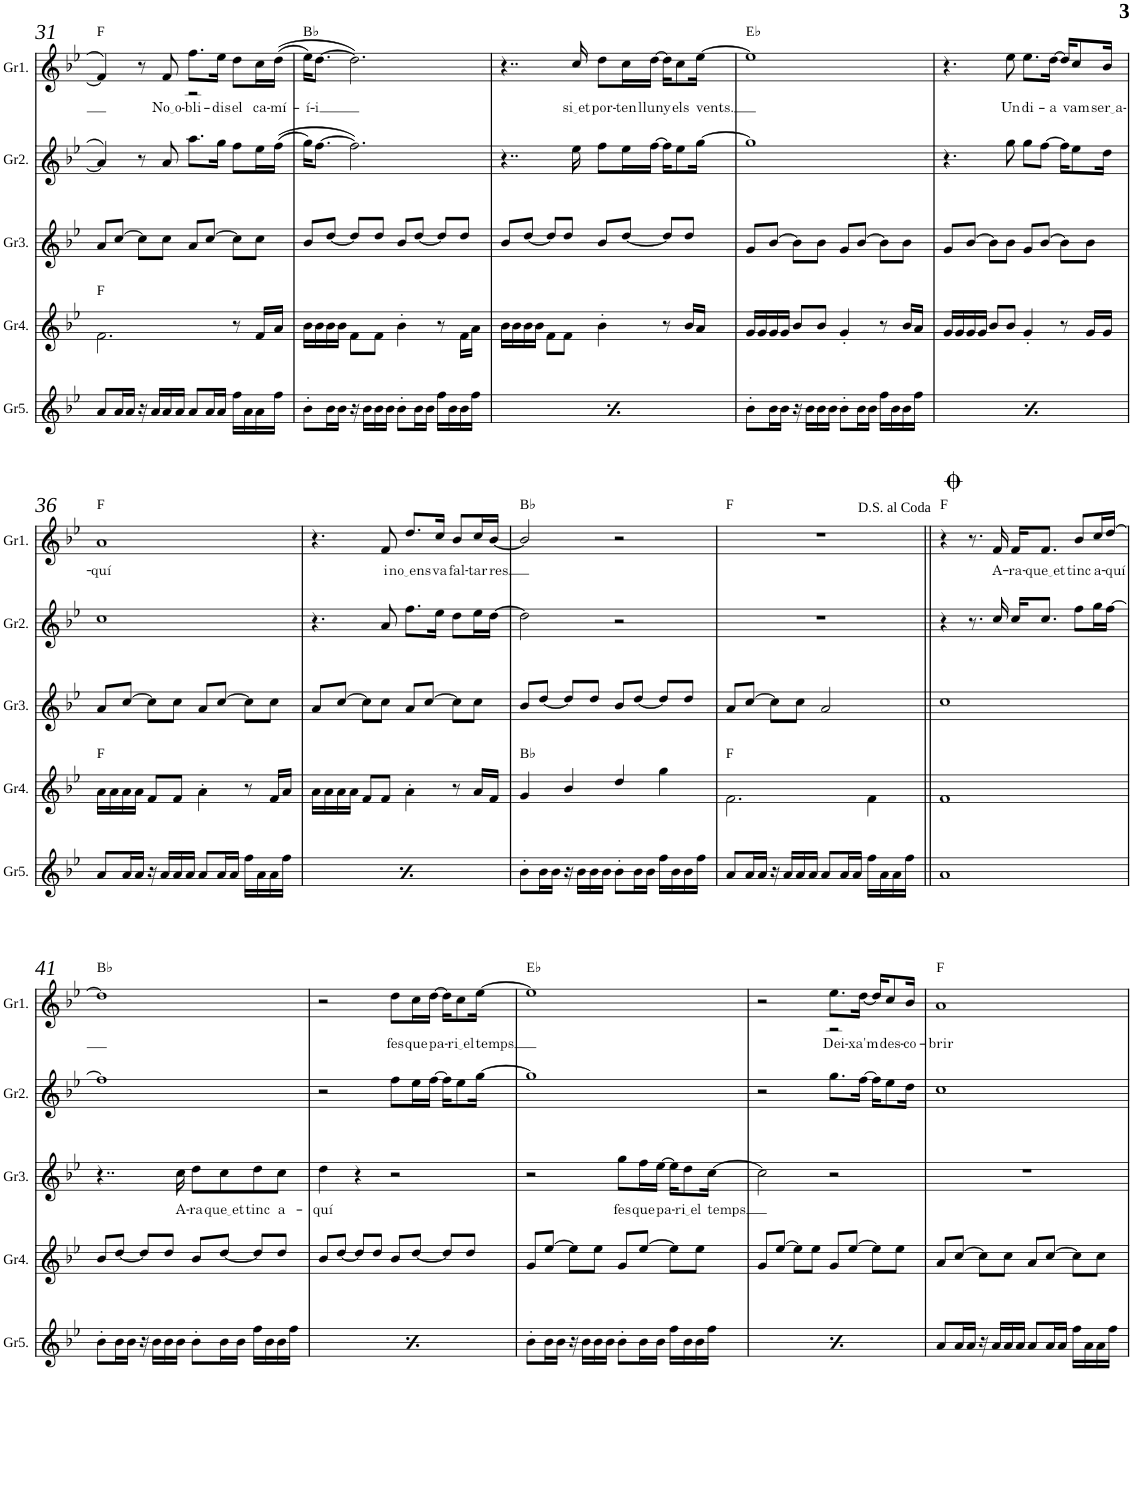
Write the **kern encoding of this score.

**kern	**kern	**harte	**kern	**text	**kern	**kern	**text	**harte
*part5	*part4	*part4	*part3	*part3	*part2	*part1	*part1	*part1
*staff5	*staff4	*	*staff3	*staff3	*staff2	*staff1	*staff1	*
*I"Gralla5	*I"Gralla4	*	*I"Gralla3	*	*I"Gralla2	*I"Gralla1	*	*
*I'Gr5.	*I'Gr4.	*	*I'Gr3.	*	*I'Gr2.	*I'Gr1.	*	*
!!LO:PB:g=z
*clefG2	*clefG2	*	*clefG2	*	*clefG2	*clefG2	*	*
*k[b-e-]	*k[b-e-]	*	*k[b-e-]	*	*k[b-e-]	*k[b-e-]	*	*
*B-:	*B-:	*	*B-:	*	*B-:	*B-:	*	*
*M4/4	*M4/4	*	*M4/4	*	*M4/4	*M4/4	*	*
=31	=31	=31	=31	=31	=31	=31	=31	=31
*	*	*	*	*	*	*^	*	*
8a/L	2.f\	F:maj	8a/L	.	4a/]	4f/]	2ryy	.	F:maj
16a/L	.	.	[8cc/J	.	.	.	.	.	.
16a/JJ	.	.	.	.	.	.	.	.	.
16r	.	.	8cc\L]	.	8r	8r	.	.	.
16a/LL	.	.	.	.	.	.	.	.	.
!	!	!	!	!	!	!	!	!LO:LY:b	!
16a/	.	.	8cc\J	.	8a/	8f/	.	No o	.
16a/JJ	.	.	.	.	.	.	.	.	.
!	!	!	!	!	!	!	!	!LO:LY:b	!
8a/L	.	.	8a/L	.	8.aa\L	8.ff\L	2r	-bli-	.
16a/L	.	.	[8cc/J	.	.	.	.	.	.
!	!	!	!	!	!	!	!	!LO:LY:b	!
16a/JJ	.	.	.	.	16gg\Jk	16ee-\Jk	.	-dis	.
!	!	!	!	!	!	!	!	!LO:LY:b	!
16ff\LL	8r	.	8cc\L]	.	8ff\L	8dd\L	.	el	.
16a\	.	.	.	.	.	.	.	.	.
!	!	!	!	!	!	!	!	!LO:LY:b	!
16a\	16f/LL	.	8cc\J	.	16ee-\L	16cc\L	.	ca-	.
!	!	!	!	!	!	!	!	!LO:LY:b	!
16ff\JJ	16a/JJ	.	.	.	((16ff\JJ	((16dd\JJ	.	-mí-	.
*	*	*	*	*	*	*v	*v	*	*
=32	=32	=32	=32	=32	=32	=32	=32	=32
!	!	!	!	!	!	!	!LO:LY:b	!
8b-'\L	16b-\LL	.	8b-/L	.	16gg\KL)	16ee-\KL)	-í-	Bb:maj
!	!	!	!	!	!	!	!LO:LY:b	!
.	16b-\	.	.	.	[8.ff\J	[8.dd\J	-i	.
16b-\L	16b-\	.	[8dd/J	.	.	.	.	.
16b-\JJ	16b-\JJ	.	.	.	.	.	.	.
16r	8f\L	.	8dd/L]	.	2.ff\])	2.dd\])	.	.
16b-\LL	.	.	.	.	.	.	.	.
16b-\	8f\J	.	8dd/J	.	.	.	.	.
16b-\JJ	.	.	.	.	.	.	.	.
8b-'\L	4b-'\	.	8b-/L	.	.	.	.	.
16b-\L	.	.	[8dd/J	.	.	.	.	.
16b-\JJ	.	.	.	.	.	.	.	.
16ff\LL	8r	.	8dd/L]	.	.	.	.	.
16b-\	.	.	.	.	.	.	.	.
16b-\	16f\LL	.	8dd/J	.	.	.	.	.
16ff\JJ	16a\JJ	.	.	.	.	.	.	.
=33	=33	=33	=33	=33	=33	=33	=33	=33
8b-'\L	16b-\LL	.	8b-/L	.	4..r	4..r	.	.
.	16b-\	.	.	.	.	.	.	.
16b-\L	16b-\	.	[8dd/J	.	.	.	.	.
16b-\JJ	16b-\JJ	.	.	.	.	.	.	.
16r	8f\L	.	8dd/L]	.	.	.	.	.
16b-\LL	.	.	.	.	.	.	.	.
16b-\	8f\J	.	8dd/J	.	.	.	.	.
!	!	!	!	!	!	!	!LO:LY:b	!
16b-\JJ	.	.	.	.	16ee-\	16cc/	si et	.
!	!	!	!	!	!	!	!LO:LY:b	!
8b-'\L	4b-'\	.	8b-/L	.	8ff\L	8dd\L	por-	.
!	!	!	!	!	!	!	!LO:LY:b	!
16b-\L	.	.	[8dd/J	.	16ee-\L	16cc\L	-ten	.
!	!	!	!	!	!	!	!LO:LY:b	!
16b-\JJ	.	.	.	.	[16ff\JJ	[16dd\JJ	lluny	.
16ff\LL	8r	.	8dd/L]	.	16ff\KL]	16dd\KL]	.	.
!	!	!	!	!	!	!	!LO:LY:b	!
16b-\	.	.	.	.	8ee-\	8cc\	els	.
16b-\	16b-/LL	.	8dd/J	.	.	.	.	.
!	!	!	!	!	!	!	!LO:LY:b	!
16ff\JJ	16a/JJ	.	.	.	[16gg\Jk	[16ee-\Jk	vents.	.
=34	=34	=34	=34	=34	=34	=34	=34	=34
8b-'\L	16g/LL	.	8g/L	.	1gg]	1ee-]	.	Eb:maj
.	16g/	.	.	.	.	.	.	.
16b-\L	16g/	.	[8b-/J	.	.	.	.	.
16b-\JJ	16g/JJ	.	.	.	.	.	.	.
16r	8b-/L	.	8b-\L]	.	.	.	.	.
16b-\LL	.	.	.	.	.	.	.	.
16b-\	8b-/J	.	8b-\J	.	.	.	.	.
16b-\JJ	.	.	.	.	.	.	.	.
8b-'\L	4g'/	.	8g/L	.	.	.	.	.
16b-\L	.	.	[8b-/J	.	.	.	.	.
16b-\JJ	.	.	.	.	.	.	.	.
16ff\LL	8r	.	8b-\L]	.	.	.	.	.
16b-\	.	.	.	.	.	.	.	.
16b-\	16b-/LL	.	8b-\J	.	.	.	.	.
16ff\JJ	16a/JJ	.	.	.	.	.	.	.
=35	=35	=35	=35	=35	=35	=35	=35	=35
8b-'\L	16g/LL	.	8g/L	.	4.r	4.r	.	.
.	16g/	.	.	.	.	.	.	.
16b-\L	16g/	.	[8b-/J	.	.	.	.	.
16b-\JJ	16g/JJ	.	.	.	.	.	.	.
16r	8b-/L	.	8b-\L]	.	.	.	.	.
16b-\LL	.	.	.	.	.	.	.	.
!	!	!	!	!	!	!	!LO:LY:b	!
16b-\	8b-/J	.	8b-\J	.	8gg\	8ee-\	Un	.
16b-\JJ	.	.	.	.	.	.	.	.
!	!	!	!	!	!	!	!LO:LY:b	!
8b-'\L	4g'/	.	8g/L	.	8gg\L	8.ee-\L	di-	.
16b-\L	.	.	[8b-/J	.	[8ff\J	.	.	.
!	!	!	!	!	!	!	!LO:LY:b	!
16b-\JJ	.	.	.	.	.	[16dd\Jk	-a	.
16ff\LL	8r	.	8b-\L]	.	16ff\KL]	16dd/KL]	.	.
!	!	!	!	!	!	!	!LO:LY:b	!
16b-\	.	.	.	.	8ee-\	8cc/	vam	.
16b-\	16g/LL	.	8b-\J	.	.	.	.	.
!	!	!	!	!	!	!	!LO:LY:b	!
16ff\JJ	16g/JJ	.	.	.	16dd\Jk	16b-/Jk	ser a	.
!!LO:LB:g=z
=36	=36	=36	=36	=36	=36	=36	=36	=36
!	!	!	!	!	!	!	!LO:LY:b	!
8a/L	16a\LL	F:maj	8a/L	.	1cc	1a	-quí	F:maj
.	16a\	.	.	.	.	.	.	.
16a/L	16a\	.	[8cc/J	.	.	.	.	.
16a/JJ	16a\JJ	.	.	.	.	.	.	.
16r	8f/L	.	8cc\L]	.	.	.	.	.
16a/LL	.	.	.	.	.	.	.	.
16a/	8f/J	.	8cc\J	.	.	.	.	.
16a/JJ	.	.	.	.	.	.	.	.
8a/L	4a'\	.	8a/L	.	.	.	.	.
16a/L	.	.	[8cc/J	.	.	.	.	.
16a/JJ	.	.	.	.	.	.	.	.
16ff\LL	8r	.	8cc\L]	.	.	.	.	.
16a\	.	.	.	.	.	.	.	.
16a\	16f/LL	.	8cc\J	.	.	.	.	.
16ff\JJ	16a/JJ	.	.	.	.	.	.	.
=37	=37	=37	=37	=37	=37	=37	=37	=37
8a/L	16a\LL	.	8a/L	.	4.r	4.r	.	.
.	16a\	.	.	.	.	.	.	.
16a/L	16a\	.	[8cc/J	.	.	.	.	.
16a/JJ	16a\JJ	.	.	.	.	.	.	.
16r	8f/L	.	8cc\L]	.	.	.	.	.
16a/LL	.	.	.	.	.	.	.	.
!	!	!	!	!	!	!	!LO:LY:b	!
16a/	8f/J	.	8cc\J	.	8a/	8f/	i	.
16a/JJ	.	.	.	.	.	.	.	.
!	!	!	!	!	!	!	!LO:LY:b	!
8a/L	4a'\	.	8a/L	.	8.ff\L	8.dd/L	no ens	.
16a/L	.	.	[8cc/J	.	.	.	.	.
!	!	!	!	!	!	!	!LO:LY:b	!
16a/JJ	.	.	.	.	16ee-\Jk	16cc/Jk	va	.
!	!	!	!	!	!	!	!LO:LY:b	!
16ff\LL	8r	.	8cc\L]	.	8dd\L	8b-/L	fal-	.
16a\	.	.	.	.	.	.	.	.
!	!	!	!	!	!	!	!LO:LY:b	!
16a\	16a/LL	.	8cc\J	.	16ee-\L	16cc/L	-tar	.
!	!	!	!	!	!	!	!LO:LY:b	!
16ff\JJ	16f/JJ	.	.	.	[16dd\JJ	[16b-/JJ	res	.
=38	=38	=38	=38	=38	=38	=38	=38	=38
8b-'\L	4g/	Bb:maj	8b-/L	.	2dd\]	2b-/]	.	Bb:maj
16b-\L	.	.	[8dd/J	.	.	.	.	.
16b-\JJ	.	.	.	.	.	.	.	.
16r	4b-/	.	8dd/L]	.	.	.	.	.
16b-\LL	.	.	.	.	.	.	.	.
16b-\	.	.	8dd/J	.	.	.	.	.
16b-\JJ	.	.	.	.	.	.	.	.
8b-'\L	4dd/	.	8b-/L	.	2r	2r	.	.
16b-\L	.	.	[8dd/J	.	.	.	.	.
16b-\JJ	.	.	.	.	.	.	.	.
16ff\LL	4gg\	.	8dd/L]	.	.	.	.	.
16b-\	.	.	.	.	.	.	.	.
16b-\	.	.	8dd/J	.	.	.	.	.
16ff\JJ	.	.	.	.	.	.	.	.
=39	=39	=39	=39	=39	=39	=39	=39	=39
8a/L	2.f\	F:maj	8a/L	.	1r	1r	.	F:maj
16a/L	.	.	[8cc/J	.	.	.	.	.
16a/JJ	.	.	.	.	.	.	.	.
16r	.	.	8cc\L]	.	.	.	.	.
16a/LL	.	.	.	.	.	.	.	.
16a/	.	.	8cc\J	.	.	.	.	.
16a/JJ	.	.	.	.	.	.	.	.
8a/L	.	.	2a/	.	.	.	.	.
16a/L	.	.	.	.	.	.	.	.
16a/JJ	.	.	.	.	.	.	.	.
16ff\LL	4f\	.	.	.	.	.	.	.
16a\	.	.	.	.	.	.	.	.
16a\	.	.	.	.	.	.	.	.
16ff\JJ	.	.	.	.	.	.	.	.
=40||	=40||	=40||	=40||	=40||	=40||	=40||	=40||	=40||
1a	1f	.	1cc	.	4r	4r	.	F:maj
.	.	.	.	.	8.r	8.r	.	.
!	!	!	!	!	!	!	!LO:LY:b	!
.	.	.	.	.	16cc/	16f/	A-	.
!	!	!	!	!	!	!	!LO:LY:b	!
.	.	.	.	.	16cc/KL	16f/KL	-ra-	.
!	!	!	!	!	!	!	!LO:LY:b	!
.	.	.	.	.	8.cc/J	8.f/J	que et	.
!	!	!	!	!	!	!	!LO:LY:b	!
.	.	.	.	.	8ff\L	8b-/L	tinc	.
!	!	!	!	!	!	!	!LO:LY:b	!
.	.	.	.	.	16gg\L	16cc/L	a-	.
!	!	!	!	!	!	!	!LO:LY:b	!
.	.	.	.	.	[16ff\JJ	[16dd/JJ	-quí	.
!!LO:LB:g=z
=41	=41	=41	=41	=41	=41	=41	=41	=41
8b-'\L	8b-/L	.	4..r	.	1ff]	1dd]	.	Bb:maj
16b-\L	[8dd/J	.	.	.	.	.	.	.
16b-\JJ	.	.	.	.	.	.	.	.
16r	8dd/L]	.	.	.	.	.	.	.
16b-\LL	.	.	.	.	.	.	.	.
16b-\	8dd/J	.	.	.	.	.	.	.
!	!	!	!	!LO:LY:b	!	!	!	!
16b-\JJ	.	.	16cc\	A-	.	.	.	.
!	!	!	!	!LO:LY:b	!	!	!	!
8b-'\L	8b-/L	.	8dd\L	-ra	.	.	.	.
!	!	!	!	!LO:LY:b	!	!	!	!
16b-\L	[8dd/J	.	8cc\	que et	.	.	.	.
16b-\JJ	.	.	.	.	.	.	.	.
!	!	!	!	!LO:LY:b	!	!	!	!
16ff\LL	8dd/L]	.	8dd\	tinc	.	.	.	.
16b-\	.	.	.	.	.	.	.	.
!	!	!	!	!LO:LY:b	!	!	!	!
16b-\	8dd/J	.	8cc\J	a-	.	.	.	.
16ff\JJ	.	.	.	.	.	.	.	.
=42	=42	=42	=42	=42	=42	=42	=42	=42
!	!	!	!	!LO:LY:b	!	!	!	!
8b-'\L	8b-/L	.	4dd\	-quí	2r	2r	.	.
16b-\L	[8dd/J	.	.	.	.	.	.	.
16b-\JJ	.	.	.	.	.	.	.	.
16r	8dd/L]	.	4r	.	.	.	.	.
16b-\LL	.	.	.	.	.	.	.	.
16b-\	8dd/J	.	.	.	.	.	.	.
16b-\JJ	.	.	.	.	.	.	.	.
!	!	!	!	!	!	!	!LO:LY:b	!
8b-'\L	8b-/L	.	2r	.	8ff\L	8dd\L	fes	.
!	!	!	!	!	!	!	!LO:LY:b	!
16b-\L	[8dd/J	.	.	.	16ee-\L	16cc\L	que	.
!	!	!	!	!	!	!	!LO:LY:b	!
16b-\JJ	.	.	.	.	[16ff\JJ	[16dd\JJ	pa-	.
16ff\LL	8dd/L]	.	.	.	16ff\KL]	16dd\KL]	.	.
!	!	!	!	!	!	!	!LO:LY:b	!
16b-\	.	.	.	.	8ee-\	8cc\	ri el	.
16b-\	8dd/J	.	.	.	.	.	.	.
!	!	!	!	!	!	!	!LO:LY:b	!
16ff\JJ	.	.	.	.	[16gg\Jk	[16ee-\Jk	temps	.
=43	=43	=43	=43	=43	=43	=43	=43	=43
8b-'\L	8g/L	.	2r	.	1gg]	1ee-]	.	Eb:maj
16b-\L	[8ee-/J	.	.	.	.	.	.	.
16b-\JJ	.	.	.	.	.	.	.	.
16r	8ee-\L]	.	.	.	.	.	.	.
16b-\LL	.	.	.	.	.	.	.	.
16b-\	8ee-\J	.	.	.	.	.	.	.
16b-\JJ	.	.	.	.	.	.	.	.
!	!	!	!	!LO:LY:b	!	!	!	!
8b-'\L	8g/L	.	8gg\L	fes	.	.	.	.
!	!	!	!	!LO:LY:b	!	!	!	!
16b-\L	[8ee-/J	.	16ff\L	que	.	.	.	.
!	!	!	!	!LO:LY:b	!	!	!	!
16b-\JJ	.	.	[16ee-\JJ	pa-	.	.	.	.
16ff\LL	8ee-\L]	.	16ee-\KL]	.	.	.	.	.
!	!	!	!	!LO:LY:b	!	!	!	!
16b-\	.	.	8dd\	ri el	.	.	.	.
16b-\	8ee-\J	.	.	.	.	.	.	.
!	!	!	!	!LO:LY:b	!	!	!	!
16ff\JJ	.	.	[16cc\Jk	temps	.	.	.	.
=44	=44	=44	=44	=44	=44	=44	=44	=44
*	*	*	*	*	*	*^	*	*
8b-'\L	8g/L	.	2cc\]	.	2r	2r	2ryy	.	.
16b-\L	[8ee-/J	.	.	.	.	.	.	.	.
16b-\JJ	.	.	.	.	.	.	.	.	.
16r	8ee-\L]	.	.	.	.	.	.	.	.
16b-\LL	.	.	.	.	.	.	.	.	.
16b-\	8ee-\J	.	.	.	.	.	.	.	.
16b-\JJ	.	.	.	.	.	.	.	.	.
!	!	!	!	!	!	!	!	!LO:LY:b	!
8b-'\L	8g/L	.	2r	.	8.gg\L	8.ee-\L	2r	Dei-	.
16b-\L	[8ee-/J	.	.	.	.	.	.	.	.
!	!	!	!	!	!	!	!	!LO:LY:b	!
16b-\JJ	.	.	.	.	[16ff\Jk	[16dd\Jk	.	-xa'm	.
16ff\LL	8ee-\L]	.	.	.	16ff\KL]	16dd/KL]	.	.	.
!	!	!	!	!	!	!	!	!LO:LY:b	!
16b-\	.	.	.	.	8ee-\	8cc/	.	des-	.
16b-\	8ee-\J	.	.	.	.	.	.	.	.
!	!	!	!	!	!	!	!	!LO:LY:b	!
16ff\JJ	.	.	.	.	16dd\Jk	16b-/Jk	.	-co-	.
*	*	*	*	*	*	*v	*v	*	*
=45	=45	=45	=45	=45	=45	=45	=45	=45
!	!	!	!	!	!	!	!LO:LY:b	!
8a/L	8a/L	.	1r	.	1cc	1a	-brir	F:maj
16a/L	[8cc/J	.	.	.	.	.	.	.
16a/JJ	.	.	.	.	.	.	.	.
16r	8cc\L]	.	.	.	.	.	.	.
16a/LL	.	.	.	.	.	.	.	.
16a/	8cc\J	.	.	.	.	.	.	.
16a/JJ	.	.	.	.	.	.	.	.
8a/L	8a/L	.	.	.	.	.	.	.
16a/L	[8cc/J	.	.	.	.	.	.	.
16a/JJ	.	.	.	.	.	.	.	.
16ff\LL	8cc\L]	.	.	.	.	.	.	.
16a\	.	.	.	.	.	.	.	.
16a\	8cc\J	.	.	.	.	.	.	.
16ff\JJ	.	.	.	.	.	.	.	.
=	=	=	=	=	=	=	=	=
*-	*-	*-	*-	*-	*-	*-	*-	*-
